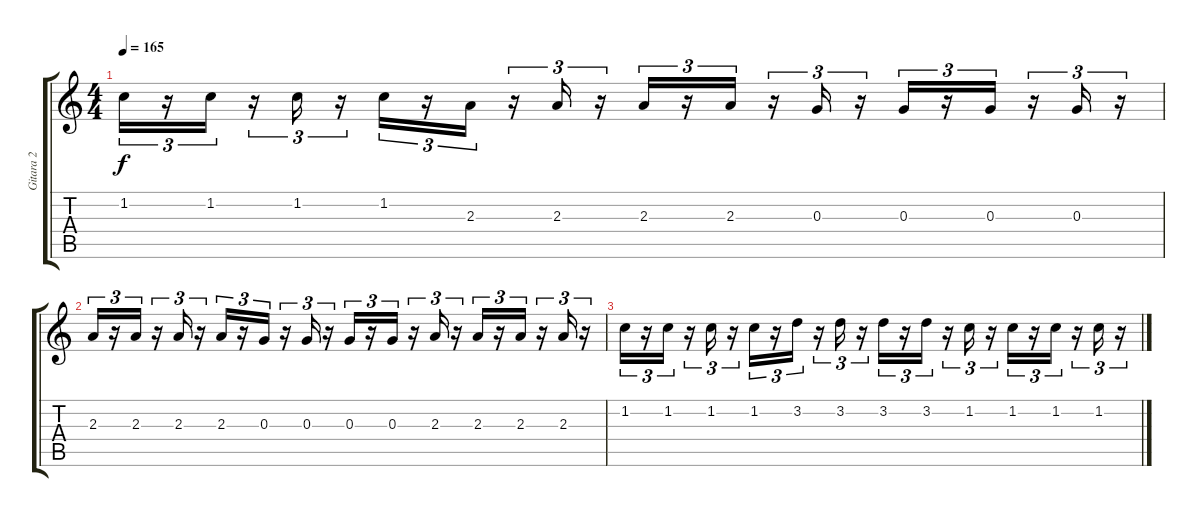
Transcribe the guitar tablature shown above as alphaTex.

\track ("Gitara 2" "Gitara 2") {instrument electricguitarclean}
\staff {score tabs}
\tuning (E4 B3 G3 D3 A2 E2) {hide}
\ts (4 4)
\tempo 165
\clef g2
\ks c
1.2.16{tu (3 2) dy f} r.16{tu (3 2)} 1.2.16{tu (3 2)} r.16{tu (3 2)} 1.2.16{tu (3 2)} r.16{tu (3 2)} 1.2.16{tu (3 2)} r.16{tu (3 2)} 2.3.16{tu (3 2)} r.16{tu (3 2)} 2.3.16{tu (3 2)} r.16{tu (3 2)} 2.3.16{tu (3 2)} r.16{tu (3 2)} 2.3.16{tu (3 2)} r.16{tu (3 2)} 0.3.16{tu (3 2)} r.16{tu (3 2)} 0.3.16{tu (3 2)} r.16{tu (3 2)} 0.3.16{tu (3 2)} r.16{tu (3 2)} 0.3.16{tu (3 2)} r.16{tu (3 2)} |
2.3.16{tu (3 2)} r.16{tu (3 2)} 2.3.16{tu (3 2)} r.16{tu (3 2)} 2.3.16{tu (3 2)} r.16{tu (3 2)} 2.3.16{tu (3 2)} r.16{tu (3 2)} 0.3.16{tu (3 2)} r.16{tu (3 2)} 0.3.16{tu (3 2)} r.16{tu (3 2)} 0.3.16{tu (3 2)} r.16{tu (3 2)} 0.3.16{tu (3 2)} r.16{tu (3 2)} 2.3.16{tu (3 2)} r.16{tu (3 2)} 2.3.16{tu (3 2)} r.16{tu (3 2)} 2.3.16{tu (3 2)} r.16{tu (3 2)} 2.3.16{tu (3 2)} r.16{tu (3 2)} |
1.2.16{tu (3 2)} r.16{tu (3 2)} 1.2.16{tu (3 2)} r.16{tu (3 2)} 1.2.16{tu (3 2)} r.16{tu (3 2)} 1.2.16{tu (3 2)} r.16{tu (3 2)} 3.2.16{tu (3 2)} r.16{tu (3 2)} 3.2.16{tu (3 2)} r.16{tu (3 2)} 3.2.16{tu (3 2)} r.16{tu (3 2)} 3.2.16{tu (3 2)} r.16{tu (3 2)} 1.2.16{tu (3 2)} r.16{tu (3 2)} 1.2.16{tu (3 2)} r.16{tu (3 2)} 1.2.16{tu (3 2)} r.16{tu (3 2)} 1.2.16{tu (3 2)} r.16{tu (3 2)}
